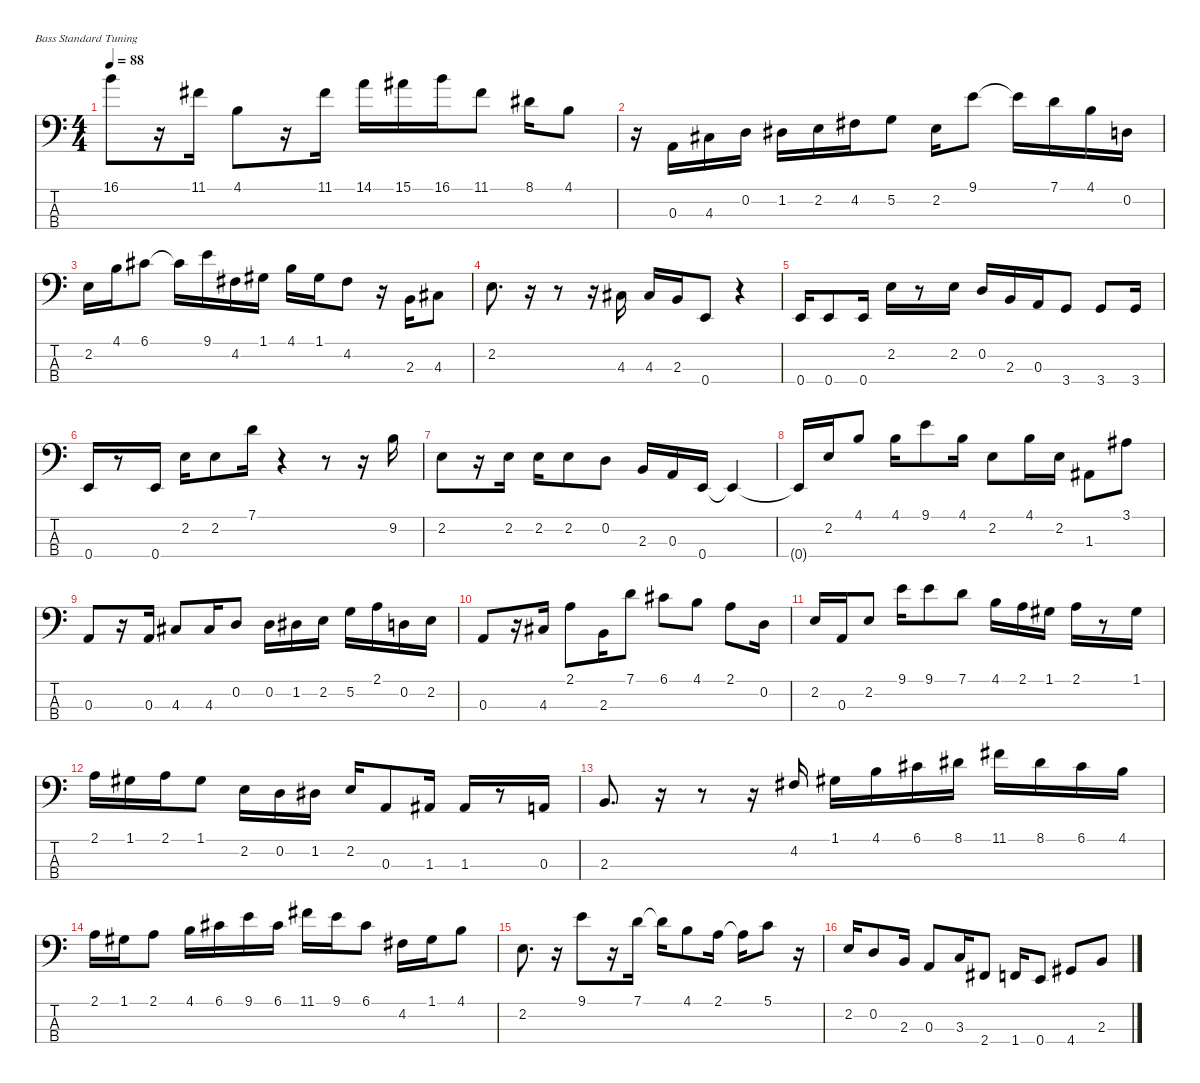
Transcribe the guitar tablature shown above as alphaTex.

\defaultSystemsLayout 4
\hideDynamics
\bracketExtendMode nobrackets
\singleTrackTrackNamePolicy hidden
\multiTrackTrackNamePolicy hidden
\firstSystemTrackNameMode fullname
\firstSystemTrackNameOrientation horizontal
\otherSystemsTrackNameOrientation horizontal
\track ("Jonesy" "el.bs.") {instrument electricbassfinger}
\staff {score tabs}
\tuning (G2 D2 A1 E1)
\ts (4 4)
\tempo 88
\clef f4
\ks c
16.1.8{dy f beam Down} r.16{beam Down} 11.1{acc #}.16{beam Down} 4.1.8{beam Down} r.16{beam Down} 11.1{acc #}.16{beam Down} 14.1.16{beam Down} 15.1{acc #}.16{beam Down} 16.1.16{beam Down} 11.1{acc #}.8{beam Down} 8.1{acc #}.16{beam Down} 4.1.8{beam Down} |
r.16{beam Down} 0.3.16{beam Up} 4.3{acc #}.16{beam Up} 0.2.16{beam Up} 1.2{acc #}.16{beam Down} 2.2.16{beam Down} 4.2{acc #}.16{beam Down} 5.2.8{beam Down} 2.2.16{beam Down} 9.1.8{beam Down} 9.1{t}.16{beam Down} 7.1.16{beam Down} 4.1.16{beam Down} 0.2.16{beam Down} |
2.2.16{beam Down} 4.1.16{beam Down} 6.1{acc #}.8{beam Down} 6.1{t acc #}.16{beam Down} 9.1.16{beam Down} 4.2{acc #}.16{beam Down} 1.1{acc #}.16{beam Down} 4.1.16{beam Down} 1.1{acc #}.16{beam Down} 4.2{acc #}.8{beam Down} r.16{beam Down} 2.3.16{beam Up} 4.3{acc #}.8{beam Up} |
2.2.8{d beam Down} r.16{beam Down} r.8{beam Down} r.16{beam Down} 4.3{acc #}.16{beam Up} 4.3{acc #}.16{beam Up} 2.3.16{beam Up} 0.4.8{beam Up} r.4{beam Up} |
0.4.16{beam Up} 0.4.8{beam Up} 0.4.16{beam Up} 2.2.16{beam Down} r.8{beam Down} 2.2.16{beam Down} 0.2.16{beam Up} 2.3.16{beam Up} 0.3.16{beam Up} 3.4.8{beam Up} 3.4.8{beam Up} 3.4.16{beam Up} |
0.4.16{beam Up} r.8{beam Up} 0.4.16{beam Up} 2.2.16{beam Down} 2.2.8{beam Down} 7.1.16{beam Down} r.4{beam Down} r.8{beam Down} r.16{beam Down} 9.2.16{beam Down} |
2.2.8{beam Down} r.16{beam Down} 2.2.16{beam Down} 2.2.16{beam Down} 2.2.8{beam Down} 0.2.8{beam Down} 2.3.16{beam Up} 0.3.16{beam Up} 0.4.16{beam Up} 0.4{t}.4{beam Up} |
0.4{t}.16{beam Up} 2.2.16{beam Up} 4.1.8{beam Up} 4.1.16{beam Down} 9.1.8{beam Down} 4.1.16{beam Down} 2.2.8{beam Down} 4.1.16{beam Down} 2.2.16{beam Down} 1.3{acc #}.8{beam Down} 3.1{acc #}.8{beam Down} |
0.3.8{beam Up} r.16{beam Up} 0.3.16{beam Up} 4.3{acc #}.8{beam Up} 4.3{acc #}.16{beam Up} 0.2.8{beam Up} 0.2.16{beam Down} 1.2{acc #}.16{beam Down} 2.2.16{beam Down} 5.2.16{beam Down} 2.1.16{beam Down} 0.2.16{beam Down} 2.2.16{beam Down} |
0.3.8{beam Up} r.16{beam Up} 4.3{acc #}.16{beam Up} 2.1.8{beam Down} 2.3.16{beam Down} 7.1.8{beam Down} 6.1{acc #}.8{beam Down} 4.1.8{beam Down} 2.1.8{beam Down} 0.2.16{beam Down} |
2.2.16{beam Up} 0.3.16{beam Up} 2.2.8{beam Up} 9.1.16{beam Down} 9.1.8{beam Down} 7.1.8{beam Down} 4.1.16{beam Down} 2.1.16{beam Down} 1.1{acc #}.16{beam Down} 2.1.16{beam Down} r.8{beam Down} 1.1{acc #}.16{beam Down} |
2.1.16{beam Down} 1.1{acc #}.16{beam Down} 2.1.16{beam Down} 1.1{acc #}.8{beam Down} 2.2.16{beam Down} 0.2.16{beam Down} 1.2{acc #}.16{beam Down} 2.2.16{beam Up} 0.3.8{beam Up} 1.3{acc #}.16{beam Up} 1.3{acc #}.16{beam Up} r.8{beam Up} 0.3.16{beam Up} |
2.3.8{d beam Up} r.16{beam Up} r.8{beam Up} r.16{beam Up} 4.2{acc #}.16{beam Down} 1.1{acc #}.16{beam Down} 4.1.16{beam Down} 6.1{acc #}.16{beam Down} 8.1{acc #}.16{beam Down} 11.1{acc #}.16{beam Down} 8.1{acc #}.16{beam Down} 6.1{acc #}.16{beam Down} 4.1.16{beam Down} |
2.1.16{beam Down} 1.1{acc #}.16{beam Down} 2.1.8{beam Down} 4.1.16{beam Down} 6.1{acc #}.16{beam Down} 9.1.16{beam Down} 6.1{acc #}.16{beam Down} 11.1{acc #}.16{beam Down} 9.1.16{beam Down} 6.1{acc #}.8{beam Down} 4.2{acc #}.16{beam Down} 1.1{acc #}.16{beam Down} 4.1.8{beam Down} |
2.2.8{d beam Down} r.16{beam Down} 9.1.8{beam Down} r.16{beam Down} 7.1.16{beam Down} 7.1{t}.16{beam Down} 4.1.8{beam Down} 2.1.16{beam Down} 2.1{t}.16{beam Down} 5.1.8{beam Down} r.16{beam Down} |
2.2.16{beam Up} 0.2.8{beam Up} 2.3.16{beam Up} 0.3.8{beam Up} 3.3.16{beam Up} 2.4{acc #}.8{beam Up} 1.4.16{beam Up} 0.4.8{beam Up} 4.4{acc #}.8{beam Up} 2.3.8{beam Up}
